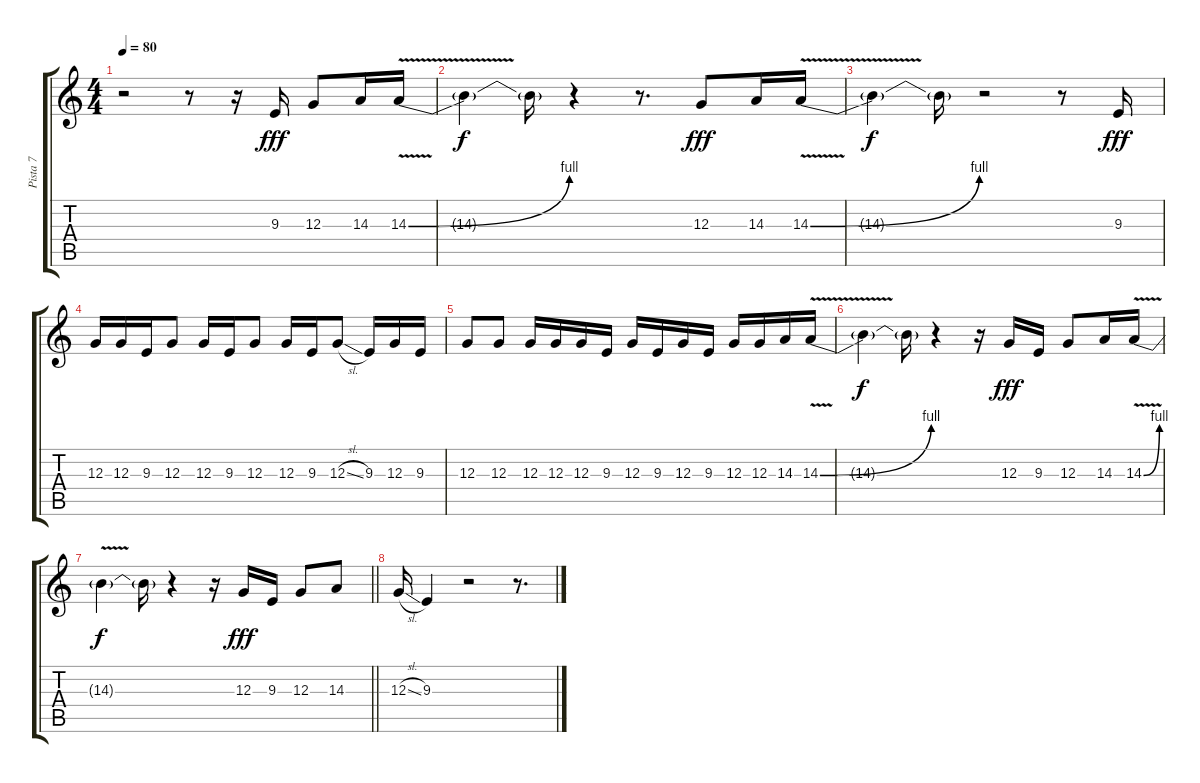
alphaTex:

\track ("Pista 7" "Pista 7") {instrument englishhorn}
\staff {score tabs}
\tuning (E4 B3 G3 D3 A2 E2) {hide}
\ts (4 4)
\tempo 80
\clef g2
\ks c
r.2{dy fff} r.8 r.16 9.3.16 12.3.8 14.3.16 14.3{be (bend 0 0 60 4) v}.16 |
14.3{t}.4{dy f} 14.3{t}.16 r.4 r.8{d} 12.3.8{dy fff} 14.3.16 14.3{be (bend 0 0 60 4) v}.16 |
14.3{t}.4{dy f} 14.3{t}.16 r.2 r.8 9.3.16{dy fff} |
12.3.16 12.3.16 9.3.16 12.3.8 12.3.16 9.3.16 12.3.8 12.3.16 9.3.16 12.3{sl}.8 9.3.16 12.3.16 9.3.16 |
12.3.8 12.3.8 12.3.16 12.3.16 12.3.16 9.3.16 12.3.16 9.3.16 12.3.16 9.3.16 12.3.16 12.3.16 14.3.16 14.3{be (bend 0 0 60 4) v}.16 |
14.3{t}.4{dy f} 14.3{t}.16 r.4 r.16 12.3.16{dy fff} 9.3.16 12.3.8 14.3.16 14.3{be (bend 0 0 60 4) v}.16 |
\barLineRight lightlight
14.3{t}.4{dy f} 14.3{t}.16 r.4 r.16 12.3.16{dy fff} 9.3.16 12.3.8 14.3.8 |
12.3{sl}.16 9.3.4 r.2 r.8{d}
